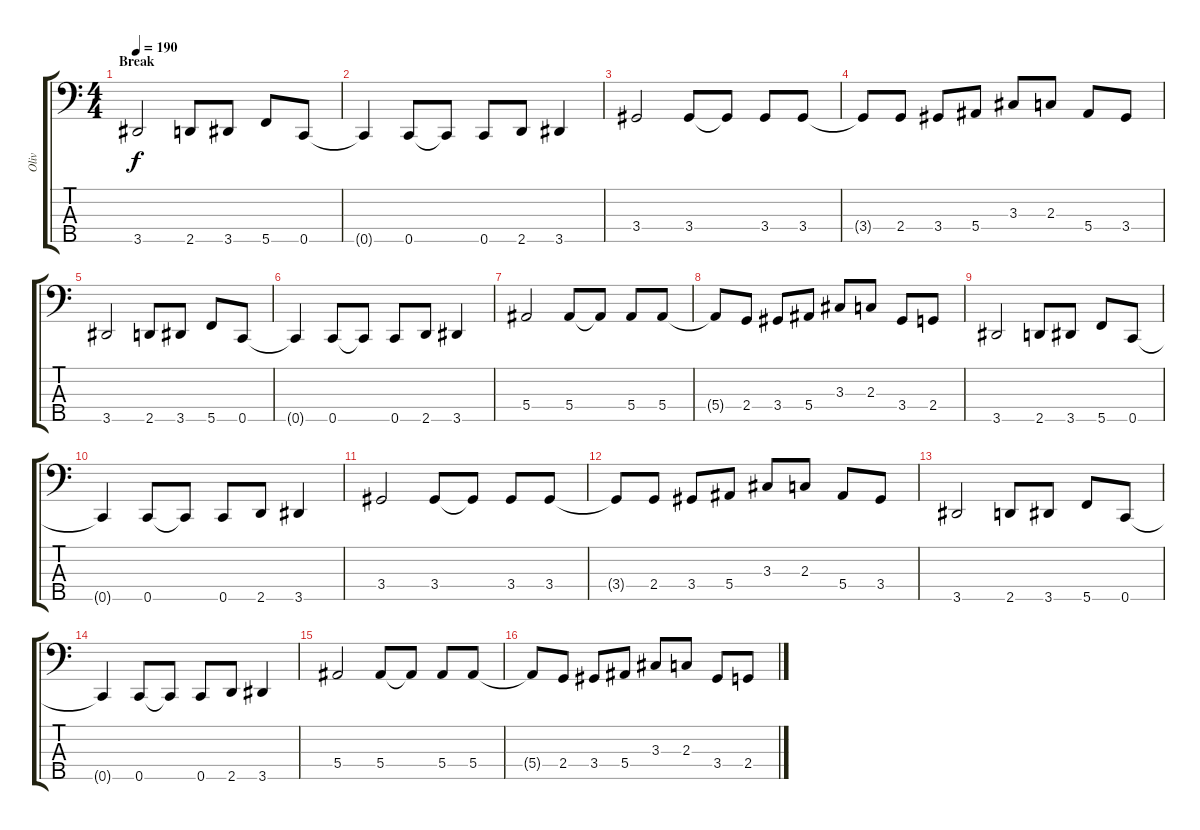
\track ("Oliv" "Oliv") {instrument electricbassfinger}
\staff {score tabs}
\tuning (Ab2 Eb2 Bb1 F1 C1) {hide}
\ts (4 4)
\section ("" "Break")
\tempo 190
\clef f4
\ks c
3.5.2{dy f} 2.5.8 3.5.8 5.5.8 0.5.8 |
0.5{t}.4 0.5.8 0.5{t}.8 0.5.8 2.5.8 3.5.4 |
3.4.2 3.4.8 3.4{t}.8 3.4.8 3.4.8 |
3.4{t}.8 2.4.8 3.4.8 5.4.8 3.3.8 2.3.8 5.4.8 3.4.8 |
3.5.2 2.5.8 3.5.8 5.5.8 0.5.8 |
0.5{t}.4 0.5.8 0.5{t}.8 0.5.8 2.5.8 3.5.4 |
5.4.2 5.4.8 5.4{t}.8 5.4.8 5.4.8 |
5.4{t}.8 2.4.8 3.4.8 5.4.8 3.3.8 2.3.8 3.4.8 2.4.8 |
3.5.2 2.5.8 3.5.8 5.5.8 0.5.8 |
0.5{t}.4 0.5.8 0.5{t}.8 0.5.8 2.5.8 3.5.4 |
3.4.2 3.4.8 3.4{t}.8 3.4.8 3.4.8 |
3.4{t}.8 2.4.8 3.4.8 5.4.8 3.3.8 2.3.8 5.4.8 3.4.8 |
3.5.2 2.5.8 3.5.8 5.5.8 0.5.8 |
0.5{t}.4 0.5.8 0.5{t}.8 0.5.8 2.5.8 3.5.4 |
5.4.2 5.4.8 5.4{t}.8 5.4.8 5.4.8 |
5.4{t}.8 2.4.8 3.4.8 5.4.8 3.3.8 2.3.8 3.4.8 2.4.8
